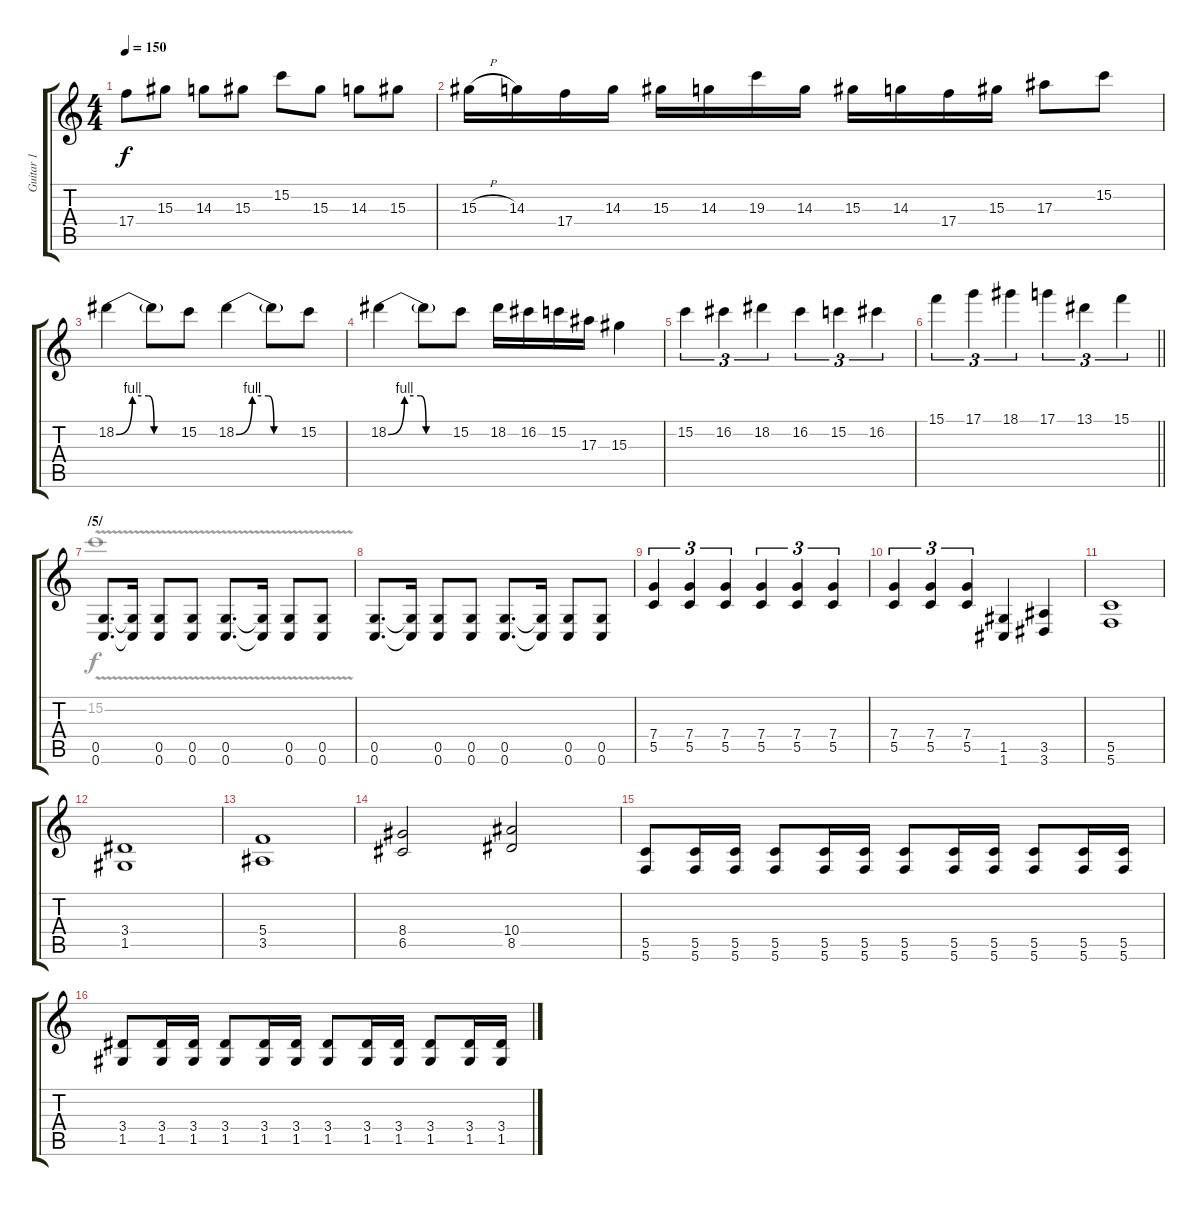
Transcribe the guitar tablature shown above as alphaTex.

\track ("Guitar 1" "Guitar 1") {instrument distortionguitar}
\staff {score tabs}
\tuning (D4 A3 F3 C3 G2 C2) {hide}
\voice
\ts (4 4)
\tempo 150
\clef g2
\ks c
17.4.8{dy f} 15.3.8 14.3.8 15.3.8 15.2.8 15.3.8 14.3.8 15.3.8 |
15.3{h}.16 14.3.16 17.4.16 14.3.16 15.3.16 14.3.16 19.3.16 14.3.16 15.3.16 14.3.16 17.4.16 15.3.16 17.3.8 15.2.8 |
18.2{be (custom 0 0 15 4 30 4 35 0 45 0 60 0)}.4 18.2{t}.8 15.2.8 18.2{be (custom 0 0 15 4 30 4 35 0 45 0 60 0)}.4 18.2{t}.8 15.2.8 |
18.2{be (custom 0 0 15 4 30 4 35 0 45 0 60 0)}.4 18.2{t}.8 15.2.8 18.2.16 16.2.16 15.2.16 17.3.16 15.3.4 |
15.2.4{tu (3 2)} 16.2.4{tu (3 2)} 18.2.4{tu (3 2)} 16.2.4{tu (3 2)} 15.2.4{tu (3 2)} 16.2.4{tu (3 2)} |
\barLineRight lightlight
15.1.4{tu (3 2)} 17.1.4{tu (3 2)} 18.1.4{tu (3 2)} 17.1.4{tu (3 2)} 13.1.4{tu (3 2)} 15.1.4{tu (3 2)} |
\section ("" "/5/")
(0.5 0.6).8{d} (0.5{t} 0.6{t}).16 (0.5 0.6).8 (0.5 0.6).8 (0.5 0.6).8{d} (0.5{t} 0.6{t}).16 (0.5 0.6).8 (0.5 0.6).8 |
(0.5 0.6).8{d} (0.5{t} 0.6{t}).16 (0.5 0.6).8 (0.5 0.6).8 (0.5 0.6).8{d} (0.5{t} 0.6{t}).16 (0.5 0.6).8 (0.5 0.6).8 |
(7.4 5.5).4{tu (3 2)} (7.4 5.5).4{tu (3 2)} (7.4 5.5).4{tu (3 2)} (7.4 5.5).4{tu (3 2)} (7.4 5.5).4{tu (3 2)} (7.4 5.5).4{tu (3 2)} |
(7.4 5.5).4{tu (3 2)} (7.4 5.5).4{tu (3 2)} (7.4 5.5).4{tu (3 2)} (1.5 1.6).4 (3.5 3.6).4 |
(5.5 5.6).1 |
(3.4 1.5).1 |
(5.4 3.5).1 |
(8.4 6.5).2 (10.4 8.5).2 |
(5.5 5.6).8 (5.5 5.6).16 (5.5 5.6).16 (5.5 5.6).8 (5.5 5.6).16 (5.5 5.6).16 (5.5 5.6).8 (5.5 5.6).16 (5.5 5.6).16 (5.5 5.6).8 (5.5 5.6).16 (5.5 5.6).16 |
(3.4 1.5).8 (3.4 1.5).16 (3.4 1.5).16 (3.4 1.5).8 (3.4 1.5).16 (3.4 1.5).16 (3.4 1.5).8 (3.4 1.5).16 (3.4 1.5).16 (3.4 1.5).8 (3.4 1.5).16 (3.4 1.5).16
\voice
\clef g2
\ottava regular
\simile none
\ks c
|
|
|
|
|
\barLineRight lightlight
|
15.2{v}.1 |
|
|
|
|
|
|
|
|
